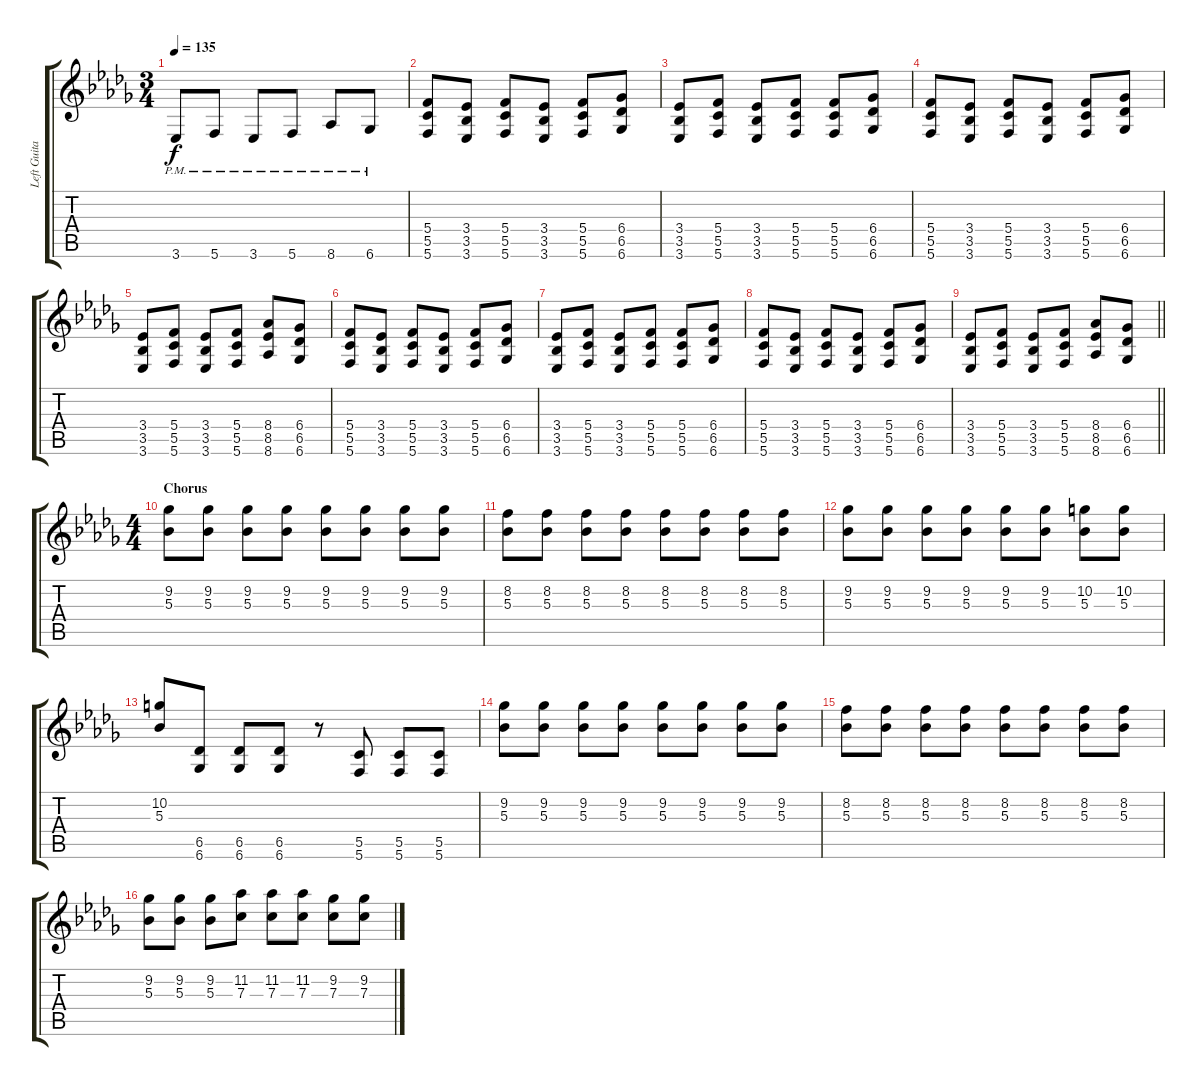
\track ("Left Guitar" "Left Guita") {instrument overdrivenguitar}
\staff {score tabs}
\tuning (D4 A3 F3 C3 G2 C2) {hide}
\ts (3 4)
\tempo 135
\clef g2
\ks db
3.6{pm}.8{dy f} 5.6{pm}.8 3.6{pm}.8 5.6{pm}.8 8.6{pm}.8 6.6{pm}.8 |
(5.4 5.5 5.6).8 (3.4 3.5 3.6).8 (5.4 5.5 5.6).8 (3.4 3.5 3.6).8 (5.4 5.5 5.6).8 (6.4 6.5 6.6).8 |
(3.4 3.5 3.6).8 (5.4 5.5 5.6).8 (3.4 3.5 3.6).8 (5.4 5.5 5.6).8 (5.4 5.5 5.6).8 (6.4 6.5 6.6).8 |
(5.4 5.5 5.6).8 (3.4 3.5 3.6).8 (5.4 5.5 5.6).8 (3.4 3.5 3.6).8 (5.4 5.5 5.6).8 (6.4 6.5 6.6).8 |
(3.4 3.5 3.6).8 (5.4 5.5 5.6).8 (3.4 3.5 3.6).8 (5.4 5.5 5.6).8 (8.4 8.5 8.6).8 (6.4 6.5 6.6).8 |
(5.4 5.5 5.6).8 (3.4 3.5 3.6).8 (5.4 5.5 5.6).8 (3.4 3.5 3.6).8 (5.4 5.5 5.6).8 (6.4 6.5 6.6).8 |
(3.4 3.5 3.6).8 (5.4 5.5 5.6).8 (3.4 3.5 3.6).8 (5.4 5.5 5.6).8 (5.4 5.5 5.6).8 (6.4 6.5 6.6).8 |
(5.4 5.5 5.6).8 (3.4 3.5 3.6).8 (5.4 5.5 5.6).8 (3.4 3.5 3.6).8 (5.4 5.5 5.6).8 (6.4 6.5 6.6).8 |
\barLineRight lightlight
(3.4 3.5 3.6).8 (5.4 5.5 5.6).8 (3.4 3.5 3.6).8 (5.4 5.5 5.6).8 (8.4 8.5 8.6).8 (6.4 6.5 6.6).8 |
\ts (4 4)
\section ("" "Chorus")
(9.2 5.3).8 (9.2 5.3).8 (9.2 5.3).8 (9.2 5.3).8 (9.2 5.3).8 (9.2 5.3).8 (9.2 5.3).8 (9.2 5.3).8 |
(8.2 5.3).8 (8.2 5.3).8 (8.2 5.3).8 (8.2 5.3).8 (8.2 5.3).8 (8.2 5.3).8 (8.2 5.3).8 (8.2 5.3).8 |
(9.2 5.3).8 (9.2 5.3).8 (9.2 5.3).8 (9.2 5.3).8 (9.2 5.3).8 (9.2 5.3).8 (10.2 5.3).8 (10.2 5.3).8 |
(10.2 5.3).8 (6.5 6.6).8 (6.5 6.6).8 (6.5 6.6).8 r.8 (5.5 5.6).8 (5.5 5.6).8 (5.5 5.6).8 |
(9.2 5.3).8 (9.2 5.3).8 (9.2 5.3).8 (9.2 5.3).8 (9.2 5.3).8 (9.2 5.3).8 (9.2 5.3).8 (9.2 5.3).8 |
(8.2 5.3).8 (8.2 5.3).8 (8.2 5.3).8 (8.2 5.3).8 (8.2 5.3).8 (8.2 5.3).8 (8.2 5.3).8 (8.2 5.3).8 |
(9.2 5.3).8 (9.2 5.3).8 (9.2 5.3).8 (11.2 7.3).8 (11.2 7.3).8 (11.2 7.3).8 (9.2 7.3).8 (9.2 7.3).8
